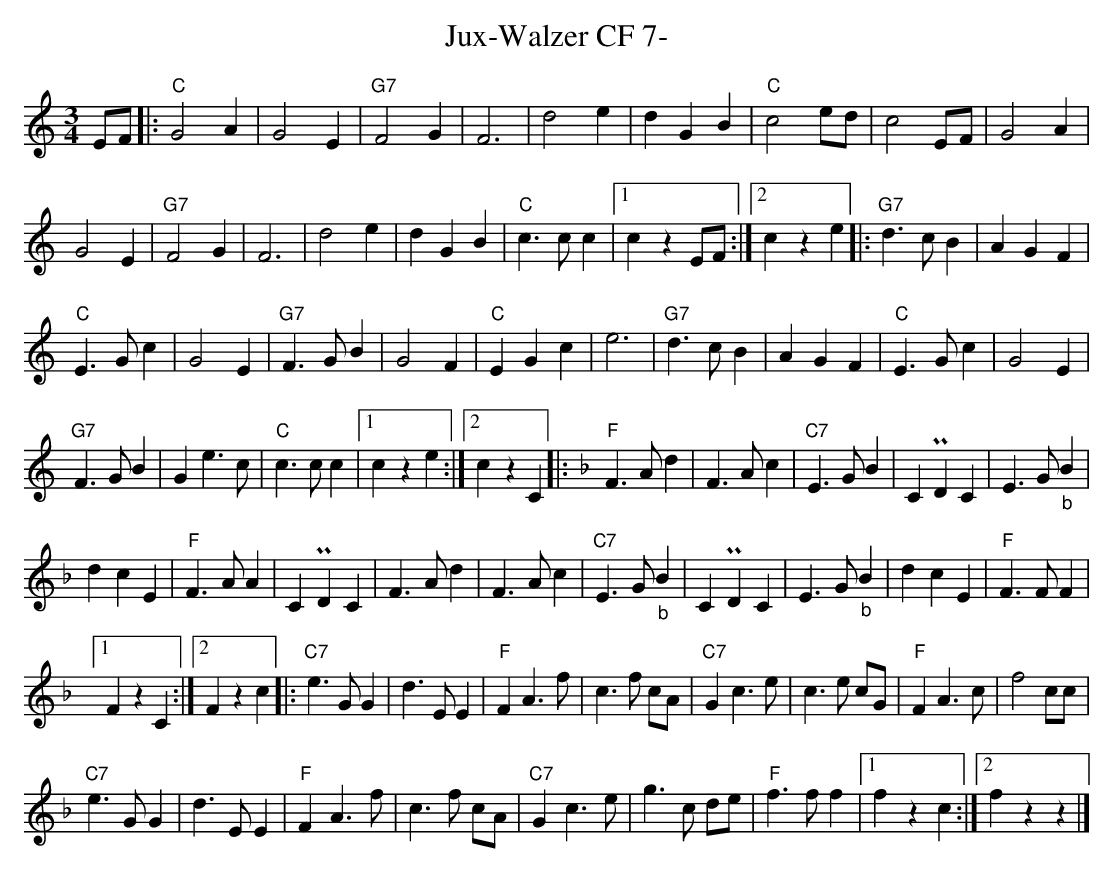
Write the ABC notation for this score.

X:1
T:Jux-Walzer CF 7-
M:3/4
L:1/4
K:C
E/2F/2 |: "C"G2A | G2E | "G7"F2G | F3 | d2e | dGB | "C"c2 e/2d/2 | c2 E/2F/2 | G2A |
G2E | "G7"F2 G | F3 | d2e | dGB | "C"c>cc |1 cz E/2F/2 :|2 cze |: "G7"d>cB | AGF |
"C"E>Gc | G2E | "G7"F>GB | G2F | "C"EGc | e3 | "G7"d>cB | AGF | "C"E>Gc | G2E |
"G7"F>GB | Ge>c | "C"c>cc |1 cze :|2 czC |: [K:Fmaj] "F"F>Ad | F>Ac | "C7"E>GB | CPDC | E>G"_b"B |
dcE | "F"F>AA | CPDC | F>Ad | F>Ac | "C7"E>G"_b"B | CPDC | E>G"_b"B | dcE | "F"F>FF |1
FzC :|2 Fzc |: "C7"e>GG | d>EE | "F"FA>f | c>f c/2A/2 | "C7"Gc>e | c>e c/2G/2 | "F"FA>c | f2 c/2c/2 |
"C7"e>GG | d>EE | "F"FA>f | c>f c/2A/2 | "C7"Gc>e | g>c d/2e/2 | "F"f>f f |1 fzc :|2 fzz |]
